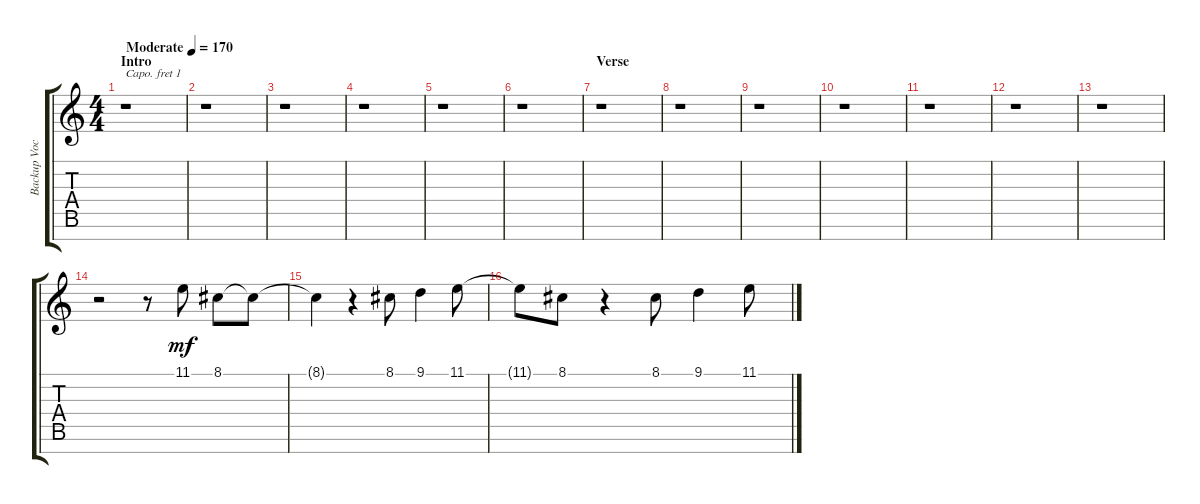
\track ("Backup Vocals - David Desrosiers" "Backup Voc") {instrument synthbrass1}
\staff {score tabs}
\capo 1
\tuning (E4 B3 G3 D3 A2 E2 B1) {hide}
\ts (4 4)
\section ("" "Intro")
\tempo (170 "Moderate")
\clef g2
\ks c
r.1{dy mf instrument synthbrass1} |
r.1 |
r.1 |
r.1 |
r.1 |
r.1 |
\section ("" "Verse")
r.1 |
r.1 |
r.1 |
r.1 |
r.1 |
r.1 |
r.1 |
r.2 r.8 11.1.8 8.1.8 8.1{t}.8 |
8.1{t}.4 r.4 8.1.8 9.1.4 11.1.8 |
11.1{t}.8 8.1.8 r.4 8.1.8 9.1.4 11.1.8
